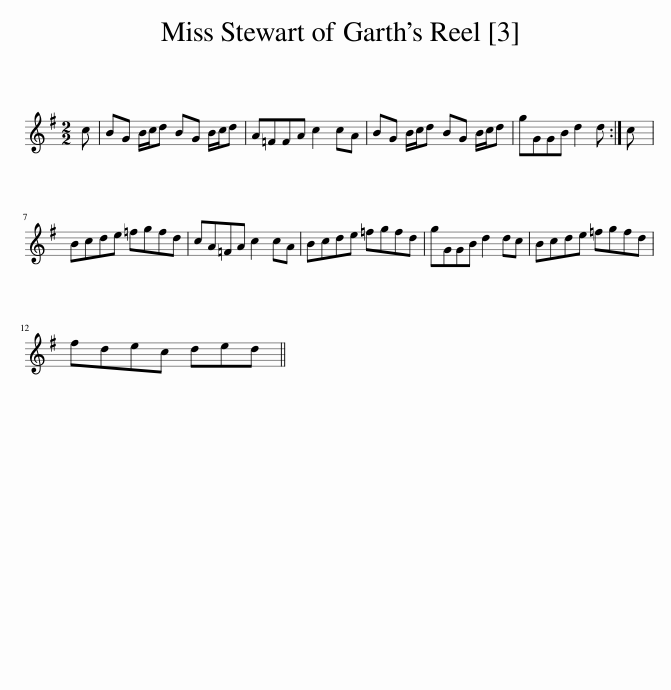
X:1
L:1/8
M:2/2
I:linebreak $
K:G
V:1 treble
V:1
 c | BG B/c/d BG B/c/d | A=FFA c2 cA | BG B/c/d BG B/c/d | gGGB d2 d :| %5
 c |$ Bcde =fgfd | cA=FA c2 cA | Bcde =fgfd | gGGB d2 dc | %10
 Bcde =fgfd |$ fdec ded || %12
